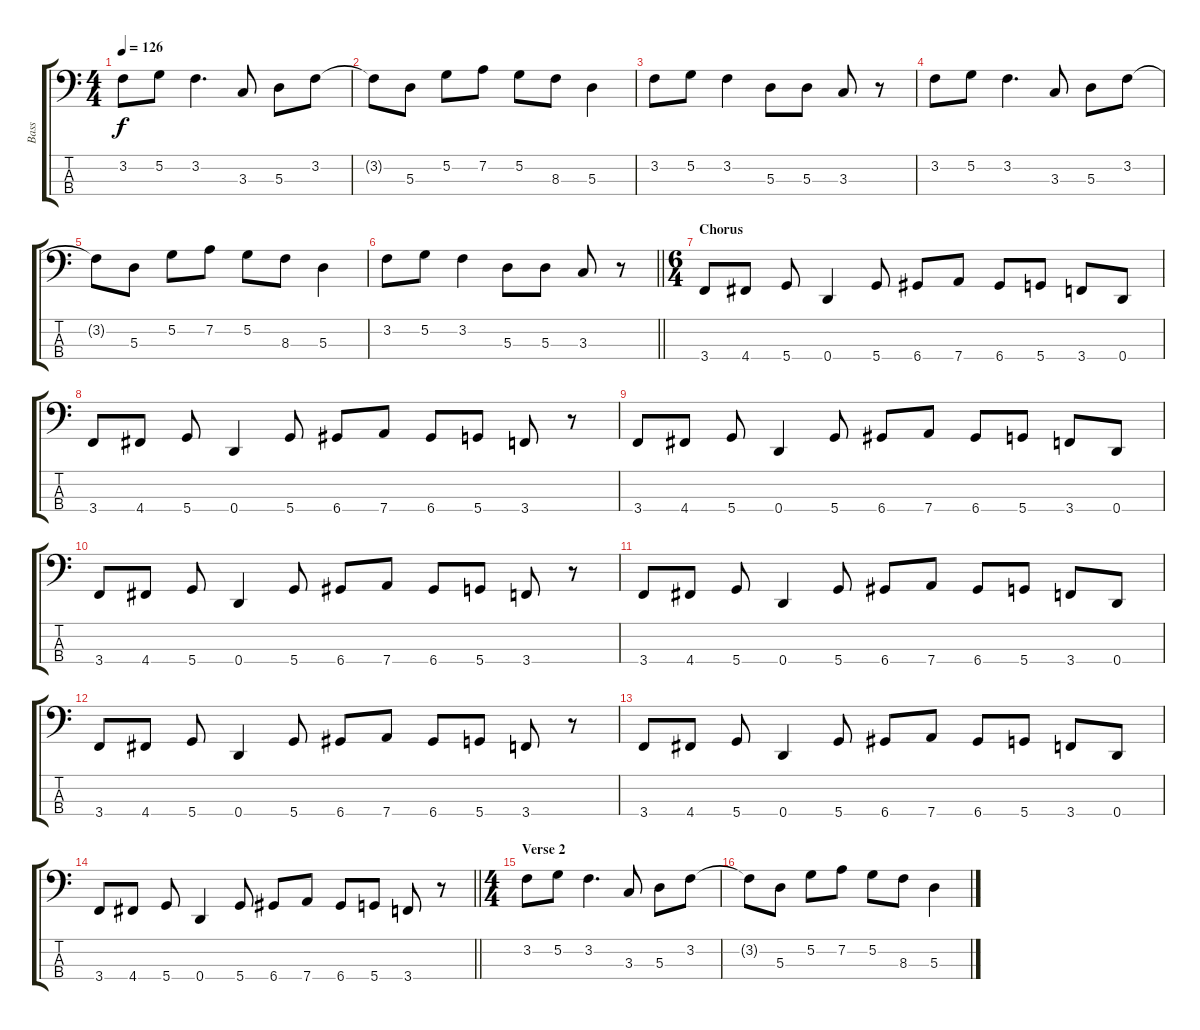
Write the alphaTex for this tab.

\track ("Bass" "Bass") {instrument electricbasspick}
\staff {score tabs}
\tuning (G2 D2 A1 D1) {hide}
\ts (4 4)
\tempo 126
\clef f4
\ks c
3.2.8{dy f} 5.2.8 3.2.4{d} 3.3.8 5.3.8 3.2.8 |
3.2{t}.8 5.3.8 5.2.8 7.2.8 5.2.8 8.3.8 5.3.4 |
3.2.8 5.2.8 3.2.4 5.3.8 5.3.8 3.3.8 r.8 |
3.2.8 5.2.8 3.2.4{d} 3.3.8 5.3.8 3.2.8 |
3.2{t}.8 5.3.8 5.2.8 7.2.8 5.2.8 8.3.8 5.3.4 |
\barLineRight lightlight
3.2.8 5.2.8 3.2.4 5.3.8 5.3.8 3.3.8 r.8 |
\ts (6 4)
\section ("" "Chorus")
3.4.8 4.4.8 5.4.8 0.4.4 5.4.8 6.4.8 7.4.8 6.4.8 5.4.8 3.4.8 0.4.8 |
3.4.8 4.4.8 5.4.8 0.4.4 5.4.8 6.4.8 7.4.8 6.4.8 5.4.8 3.4.8 r.8 |
3.4.8 4.4.8 5.4.8 0.4.4 5.4.8 6.4.8 7.4.8 6.4.8 5.4.8 3.4.8 0.4.8 |
3.4.8 4.4.8 5.4.8 0.4.4 5.4.8 6.4.8 7.4.8 6.4.8 5.4.8 3.4.8 r.8 |
3.4.8 4.4.8 5.4.8 0.4.4 5.4.8 6.4.8 7.4.8 6.4.8 5.4.8 3.4.8 0.4.8 |
3.4.8 4.4.8 5.4.8 0.4.4 5.4.8 6.4.8 7.4.8 6.4.8 5.4.8 3.4.8 r.8 |
3.4.8 4.4.8 5.4.8 0.4.4 5.4.8 6.4.8 7.4.8 6.4.8 5.4.8 3.4.8 0.4.8 |
\barLineRight lightlight
3.4.8 4.4.8 5.4.8 0.4.4 5.4.8 6.4.8 7.4.8 6.4.8 5.4.8 3.4.8 r.8 |
\ts (4 4)
\section ("" "Verse 2")
3.2.8 5.2.8 3.2.4{d} 3.3.8 5.3.8 3.2.8 |
3.2{t}.8 5.3.8 5.2.8 7.2.8 5.2.8 8.3.8 5.3.4
